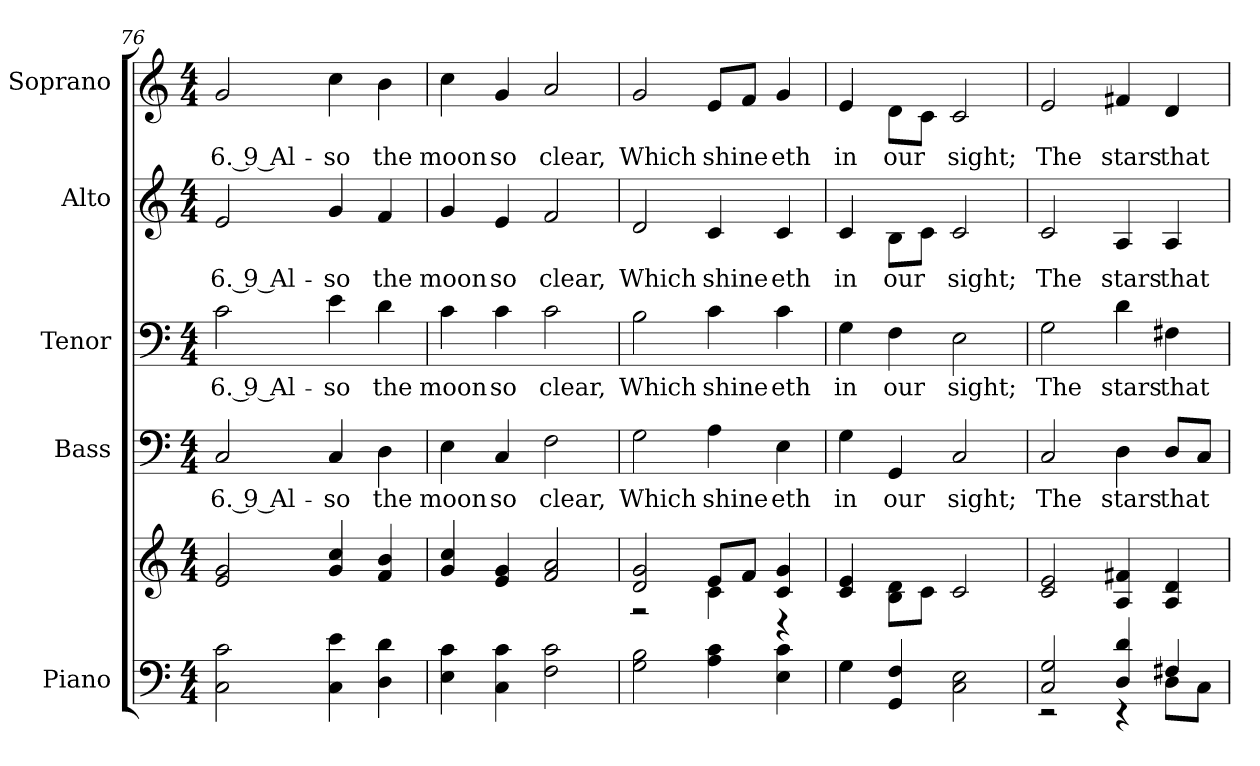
**kern	**kern	**kern	**text	**kern	**text	**kern	**text	**kern	**text
*part5	*part5	*part4	*part4	*part3	*part3	*part2	*part2	*part1	*part1
*staff6	*staff5	*staff4	*staff4	*staff3	*staff3	*staff2	*staff2	*staff1	*staff1
*I"Piano	*	*I"Bass	*	*I"Tenor	*	*I"Alto	*	*I"Soprano	*
*I'Pno.	*	*I'B.	*	*I'T.	*	*I'A.	*	*I'S.	*
*clefF4	*clefG2	*clefF4	*	*clefF4	*	*clefG2	*	*clefG2	*
*k[]	*k[]	*k[]	*	*k[]	*	*k[]	*	*k[]	*
*C:	*C:	*C:	*	*C:	*	*C:	*	*C:	*
*M4/4	*M4/4	*M4/4	*	*M4/4	*	*M4/4	*	*M4/4	*
=76	=76	=76	=76	=76	=76	=76	=76	=76	=76
!	!	!	!LO:LY:b:color=#000000	!	!	!	!	!	!
!	!	!	!	!	!LO:LY:b:color=#000000	!	!	!	!
!	!	!	!	!	!	!	!LO:LY:b:color=#000000	!	!
!	!	!	!	!	!	!	!	!	!LO:LY:b:color=#000000
2Ci\ 2ci	2ei/ 2gi	2Ci/	6. 9 Al-	2ci\	6. 9 Al-	2ei/	6. 9 Al-	2gi/	6. 9 Al-
!	!	!	!LO:LY:b:color=#000000	!	!	!	!	!	!
!	!	!	!	!	!LO:LY:b:color=#000000	!	!	!	!
!	!	!	!	!	!	!	!LO:LY:b:color=#000000	!	!
!	!	!	!	!	!	!	!	!	!LO:LY:b:color=#000000
4Ci\ 4ei	4gi/ 4cci	4Ci/	-so	4ei\	-so	4gi/	-so	4cci\	-so
!	!	!	!LO:LY:b:color=#000000	!	!	!	!	!	!
!	!	!	!	!	!LO:LY:b:color=#000000	!	!	!	!
!	!	!	!	!	!	!	!LO:LY:b:color=#000000	!	!
!	!	!	!	!	!	!	!	!	!LO:LY:b:color=#000000
4Di\ 4di	4fi/ 4bi	4Di\	the	4di\	the	4fi/	the	4bi\	the
=77	=77	=77	=77	=77	=77	=77	=77	=77	=77
!	!	!	!LO:LY:b:color=#000000	!	!	!	!	!	!
!	!	!	!	!	!LO:LY:b:color=#000000	!	!	!	!
!	!	!	!	!	!	!	!LO:LY:b:color=#000000	!	!
!	!	!	!	!	!	!	!	!	!LO:LY:b:color=#000000
4Ei\ 4ci	4gi/ 4cci	4Ei\	moon	4ci\	moon	4gi/	moon	4cci\	moon
!	!	!	!LO:LY:b:color=#000000	!	!	!	!	!	!
!	!	!	!	!	!LO:LY:b:color=#000000	!	!	!	!
!	!	!	!	!	!	!	!LO:LY:b:color=#000000	!	!
!	!	!	!	!	!	!	!	!	!LO:LY:b:color=#000000
4Ci\ 4ci	4ei/ 4gi	4Ci/	so	4ci\	so	4ei/	so	4gi/	so
!	!	!	!LO:LY:b:color=#000000	!	!	!	!	!	!
!	!	!	!	!	!LO:LY:b:color=#000000	!	!	!	!
!	!	!	!	!	!	!	!LO:LY:b:color=#000000	!	!
!	!	!	!	!	!	!	!	!	!LO:LY:b:color=#000000
2Fi\ 2ci	2fi/ 2ai	2Fi\	clear,	2ci\	clear,	2fi/	clear,	2ai/	clear,
!!LO:PB:g=z
=78	=78	=78	=78	=78	=78	=78	=78	=78	=78
*	*^	*	*	*	*	*	*	*	*
!	!	!	!	!LO:LY:b:color=#000000	!	!	!	!	!	!
!	!	!	!	!	!	!LO:LY:b:color=#000000	!	!	!	!
!	!	!	!	!	!	!	!	!LO:LY:b:color=#000000	!	!
!	!	!	!	!	!	!	!	!	!	!LO:LY:b:color=#000000
2Gi\ 2Bi	2di/ 2gi	2r	2Gi\	Which	2Bi\	Which	2di/	Which	2gi/	Which
!	!	!	!	!LO:LY:b:color=#000000	!	!	!	!	!	!
!	!	!	!	!	!	!LO:LY:b:color=#000000	!	!	!	!
!	!	!	!	!	!	!	!	!LO:LY:b:color=#000000	!	!
!	!	!	!	!	!	!	!	!	!	!LO:LY:b:color=#000000
4Ai\ 4ci	8ei/L	4ci\	4Ai\	shine	4ci\	shine	4ci/	shine	8ei/L	shine
.	8fi/J	.	.	.	.	.	.	.	8fi/J	.
!	!	!	!	!LO:LY:b:color=#000000	!	!	!	!	!	!
!	!	!	!	!	!	!LO:LY:b:color=#000000	!	!	!	!
!	!	!	!	!	!	!	!	!LO:LY:b:color=#000000	!	!
!	!	!	!	!	!	!	!	!	!	!LO:LY:b:color=#000000
4Ei\ 4ci	4ci/ 4gi	4r	4Ei\	eth	4ci\	eth	4ci/	eth	4gi/	eth
*	*v	*v	*	*	*	*	*	*	*	*
=79	=79	=79	=79	=79	=79	=79	=79	=79	=79
*	*^	*	*	*	*	*	*	*	*
!	!	!	!	!LO:LY:b:color=#000000	!	!	!	!	!	!
*	*v	*v	*	*	*	*	*	*	*	*
*	*^	*	*	*	*	*	*	*	*
!	!	!	!	!	!	!LO:LY:b:color=#000000	!	!	!	!
*	*v	*v	*	*	*	*	*	*	*	*
*	*^	*	*	*	*	*	*	*	*
!	!	!	!	!	!	!	!	!LO:LY:b:color=#000000	!	!
*	*v	*v	*	*	*	*	*	*	*	*
*	*^	*	*	*	*	*	*	*	*
!	!	!	!	!	!	!	!	!	!	!LO:LY:b:color=#000000
*	*v	*v	*	*	*	*	*	*	*	*
4Gi\	4ci/ 4ei	4Gi\	in	4Gi\	in	4ci/	in	4ei/	in
!	!	!	!LO:LY:b:color=#000000	!	!	!	!	!	!
!	!	!	!	!	!LO:LY:b:color=#000000	!	!	!	!
!	!	!	!	!	!	!	!LO:LY:b:color=#000000	!	!
!	!	!	!	!	!	!	!	!	!LO:LY:b:color=#000000
4GGi/ 4Fi	8Bi\ 8diL	4GGi/	our	4Fi\	our	8Bi\L	our	8di\L	our
.	8ci\J	.	.	.	.	8ci\J	.	8ci\J	.
!	!	!	!LO:LY:b:color=#000000	!	!	!	!	!	!
!	!	!	!	!	!LO:LY:b:color=#000000	!	!	!	!
!	!	!	!	!	!	!	!LO:LY:b:color=#000000	!	!
!	!	!	!	!	!	!	!	!	!LO:LY:b:color=#000000
2Ci\ 2Ei	2ci/	2Ci/	sight;	2Ei\	sight;	2ci/	sight;	2ci/	sight;
!!LO:PB:g=z
=80	=80	=80	=80	=80	=80	=80	=80	=80	=80
*^	*	*	*	*	*	*	*	*	*
!	!	!	!	!LO:LY:b:color=#000000	!	!	!	!	!	!
!	!	!	!	!	!	!LO:LY:b:color=#000000	!	!	!	!
!	!	!	!	!	!	!	!	!LO:LY:b:color=#000000	!	!
!	!	!	!	!	!	!	!	!	!	!LO:LY:b:color=#000000
2Ci/ 2Gi	2r	2ci/ 2ei	2Ci/	The	2Gi\	The	2ci/	The	2ei/	The
!	!	!	!	!LO:LY:b:color=#000000	!	!	!	!	!	!
!	!	!	!	!	!	!LO:LY:b:color=#000000	!	!	!	!
!	!	!	!	!	!	!	!	!LO:LY:b:color=#000000	!	!
!	!	!	!	!	!	!	!	!	!	!LO:LY:b:color=#000000
4Di/ 4di	4r	4Ai/ 4f#Xi	4Di\	stars	4di\	stars	4Ai/	stars	4f#Xi/	stars
!	!	!	!	!LO:LY:b:color=#000000	!	!	!	!	!	!
!	!	!	!	!	!	!LO:LY:b:color=#000000	!	!	!	!
!	!	!	!	!	!	!	!	!LO:LY:b:color=#000000	!	!
!	!	!	!	!	!	!	!	!	!	!LO:LY:b:color=#000000
4F#Xi/	8Di\L	4Ai/ 4di	8Di/L	that	4F#Xi\	that	4Ai/	that	4di/	that
.	8Ci\J	.	8Ci/J	.	.	.	.	.	.	.
*v	*v	*	*	*	*	*	*	*	*	*
=	=	=	=	=	=	=	=	=	=
*-	*-	*-	*-	*-	*-	*-	*-	*-	*-
